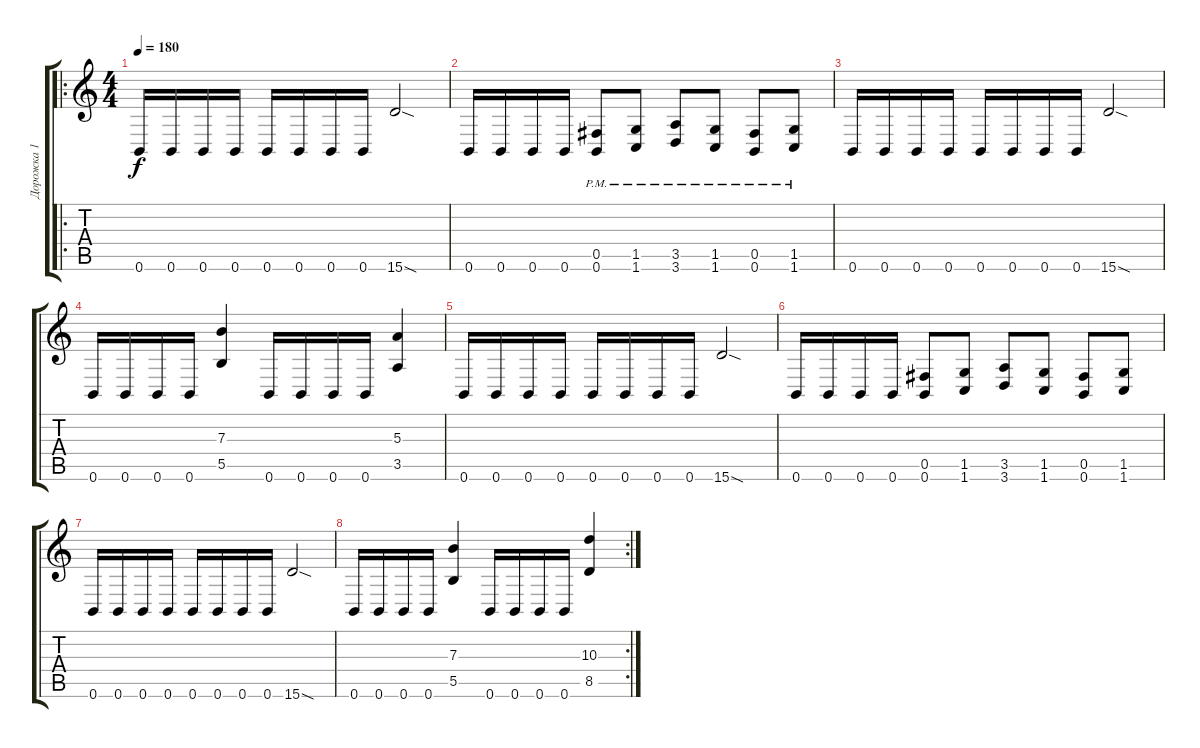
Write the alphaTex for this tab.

\track ("Дорожка 1" "Дорожка 1") {instrument distortionguitar}
\staff {score tabs}
\tuning (Db4 Ab3 E3 B2 Gb2 B1) {hide}
\ro
\ts (4 4)
\tempo 180
\clef g2
\ks c
0.6.16{dy f} 0.6.16 0.6.16 0.6.16 0.6.16 0.6.16 0.6.16 0.6.16 15.6{sod}.2 |
0.6.16 0.6.16 0.6.16 0.6.16 (0.5{pm} 0.6{pm}).8 (1.5{pm} 1.6{pm}).8 (3.5{pm} 3.6{pm}).8 (1.5{pm} 1.6{pm}).8 (0.5{pm} 0.6{pm}).8 (1.5{pm} 1.6{pm}).8 |
0.6.16 0.6.16 0.6.16 0.6.16 0.6.16 0.6.16 0.6.16 0.6.16 15.6{sod}.2 |
0.6.16 0.6.16 0.6.16 0.6.16 (7.3 5.5).4 0.6.16 0.6.16 0.6.16 0.6.16 (5.3 3.5).4 |
0.6.16 0.6.16 0.6.16 0.6.16 0.6.16 0.6.16 0.6.16 0.6.16 15.6{sod}.2 |
0.6.16 0.6.16 0.6.16 0.6.16 (0.5 0.6).8 (1.5 1.6).8 (3.5 3.6).8 (1.5 1.6).8 (0.5 0.6).8 (1.5 1.6).8 |
0.6.16 0.6.16 0.6.16 0.6.16 0.6.16 0.6.16 0.6.16 0.6.16 15.6{sod}.2 |
\rc 2
0.6.16 0.6.16 0.6.16 0.6.16 (7.3 5.5).4 0.6.16 0.6.16 0.6.16 0.6.16 (10.3 8.5).4
